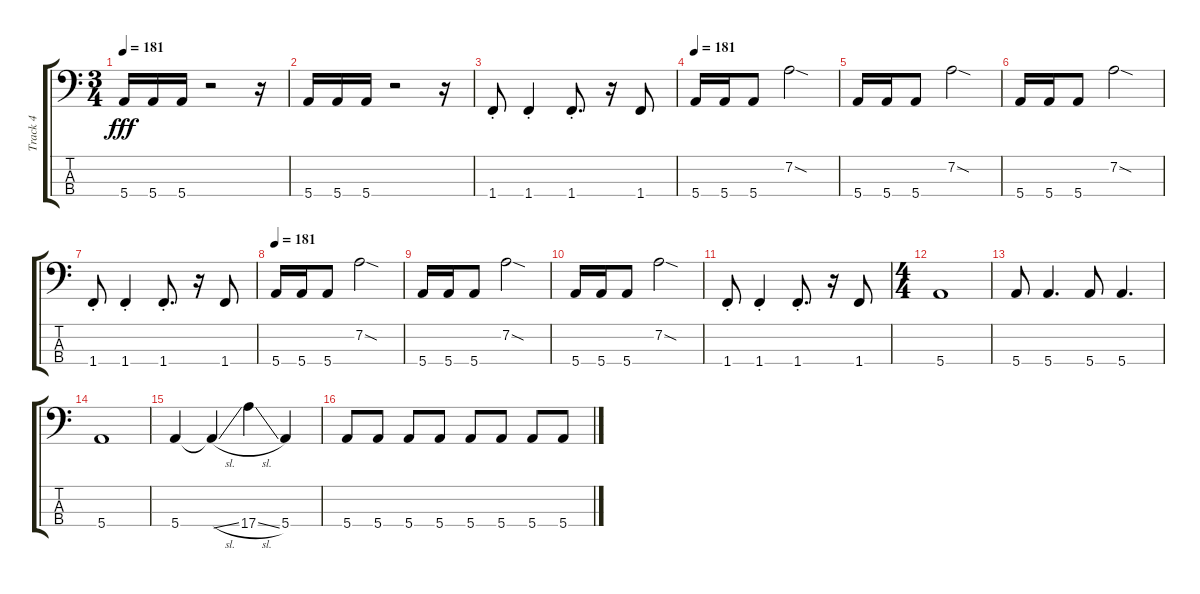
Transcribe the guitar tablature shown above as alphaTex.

\track ("Track 4" "Track 4") {instrument electricbasspick}
\staff {score tabs}
\tuning (G2 D2 A1 E1) {hide}
\ts (3 4)
\tempo 181
\clef f4
\ks c
5.4.16{dy fff} 5.4.16 5.4.16 r.2 r.16 |
5.4.16 5.4.16 5.4.16 r.2 r.16 |
1.4{st}.8 1.4{st}.4 1.4{st}.8{d} r.16 1.4.8 |
\tempo 181
5.4.16 5.4.16 5.4.8 7.2{sod}.2 |
5.4.16 5.4.16 5.4.8 7.2{sod}.2 |
5.4.16 5.4.16 5.4.8 7.2{sod}.2 |
1.4{st}.8 1.4{st}.4 1.4{st}.8{d} r.16 1.4.8 |
\tempo 181
5.4.16 5.4.16 5.4.8 7.2{sod}.2 |
5.4.16 5.4.16 5.4.8 7.2{sod}.2 |
5.4.16 5.4.16 5.4.8 7.2{sod}.2 |
1.4{st}.8 1.4{st}.4 1.4{st}.8{d} r.16 1.4.8 |
\ts (4 4)
5.4.1 |
5.4.8 5.4.4{d} 5.4.8 5.4.4{d} |
5.4.1 |
5.4.4 5.4{sl t}.4 17.4{sl}.4 5.4.4 |
5.4.8{volume 16} 5.4.8 5.4.8 5.4.8 5.4.8 5.4.8 5.4.8 5.4.8
